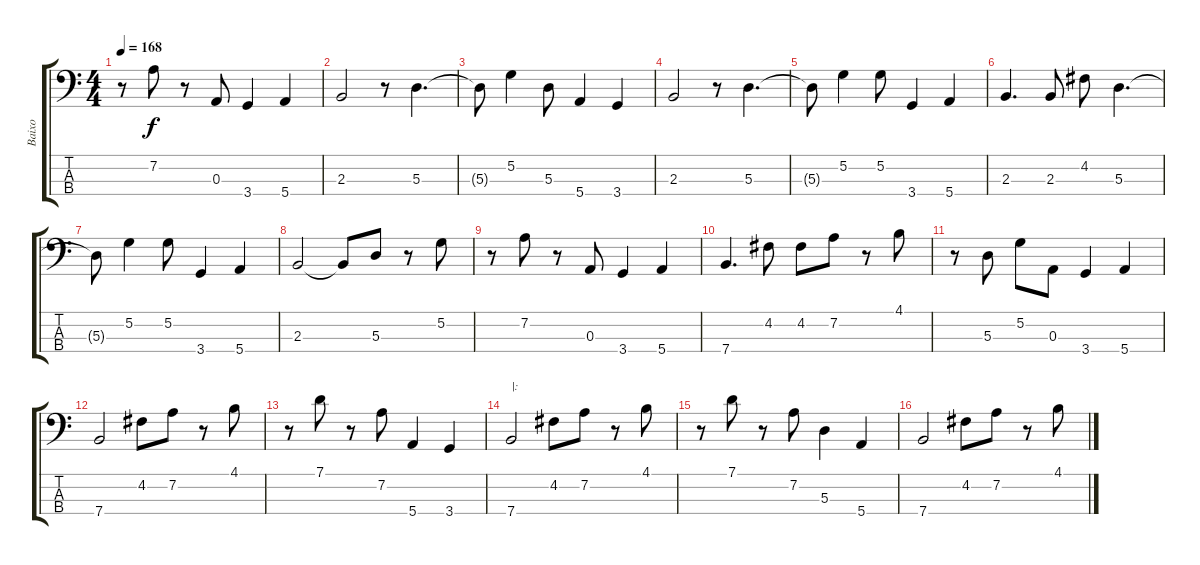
\track ("Baixo" "Baixo") {instrument acousticbass}
\staff {score tabs}
\tuning (G2 D2 A1 E1) {hide}
\ts (4 4)
\tempo 168
\clef f4
\ks c
r.8{dy f} 7.2.8 r.8 0.3.8 3.4.4 5.4.4 |
2.3.2 r.8 5.3.4{d} |
5.3{t}.8 5.2.4 5.3.8 5.4.4 3.4.4 |
2.3.2 r.8 5.3.4{d} |
5.3{t}.8 5.2.4 5.2.8 3.4.4 5.4.4 |
2.3.4{d} 2.3.8 4.2.8 5.3.4{d} |
5.3{t}.8 5.2.4 5.2.8 3.4.4 5.4.4 |
2.3.2 2.3{t}.8 5.3.8 r.8 5.2.8 |
r.8 7.2.8 r.8 0.3.8 3.4.4 5.4.4 |
7.4.4{d} 4.2.8 4.2.8 7.2.8 r.8 4.1.8 |
r.8 5.3.8 5.2.8 0.3.8 3.4.4 5.4.4 |
7.4.2 4.2.8 7.2.8 r.8 4.1.8 |
r.8 7.1.8 r.8 7.2.8 5.4.4 3.4.4 |
7.4.2{txt "|:"} 4.2.8 7.2.8 r.8 4.1.8 |
r.8 7.1.8 r.8 7.2.8 5.3.4 5.4.4 |
7.4.2 4.2.8 7.2.8 r.8 4.1.8
